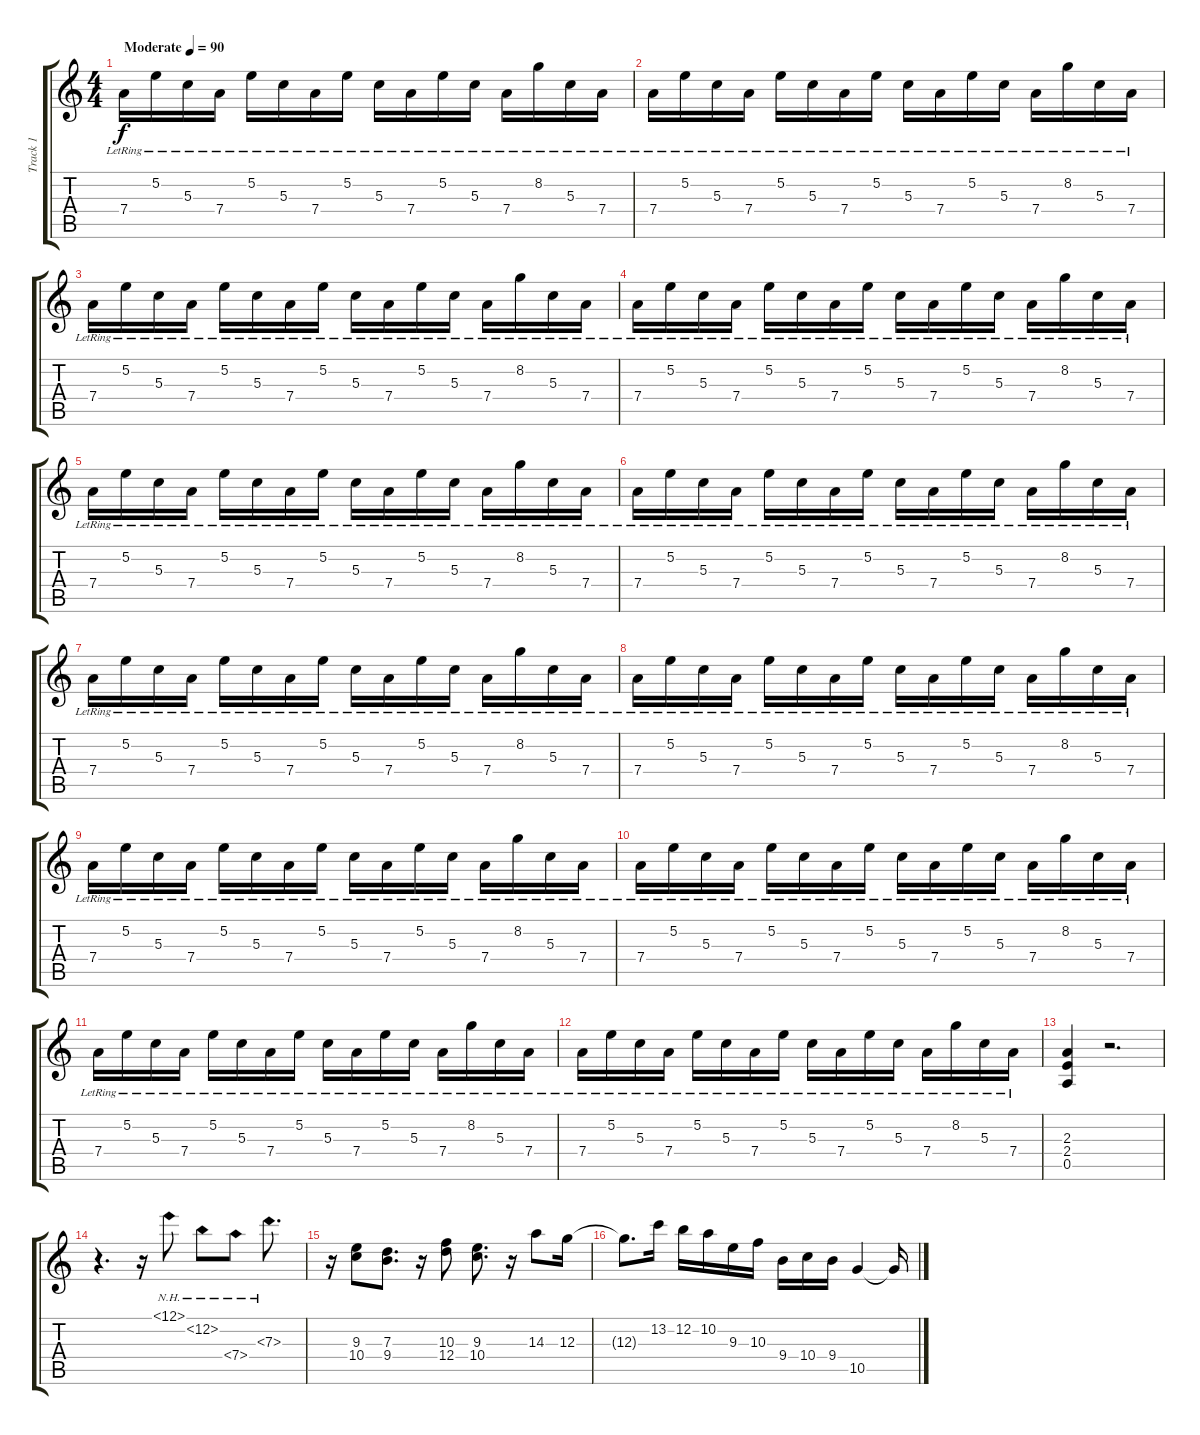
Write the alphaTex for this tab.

\track ("Track 1" "Track 1") {instrument acousticguitarnylon}
\staff {score tabs}
\tuning (E4 B3 G3 D3 A2 E2) {hide}
\ts (4 4)
\tempo (90 "Moderate")
\clef g2
\ks c
7.4{lr}.16{dy f instrument acousticguitarnylon} 5.2{lr}.16 5.3{lr}.16 7.4{lr}.16 5.2{lr}.16 5.3{lr}.16 7.4{lr}.16 5.2{lr}.16 5.3{lr}.16 7.4{lr}.16 5.2{lr}.16 5.3{lr}.16 7.4{lr}.16 8.2{lr}.16 5.3{lr}.16 7.4{lr}.16 |
7.4{lr}.16 5.2{lr}.16 5.3{lr}.16 7.4{lr}.16 5.2{lr}.16 5.3{lr}.16 7.4{lr}.16 5.2{lr}.16 5.3{lr}.16 7.4{lr}.16 5.2{lr}.16 5.3{lr}.16 7.4{lr}.16 8.2{lr}.16 5.3{lr}.16 7.4{lr}.16 |
7.4{lr}.16 5.2{lr}.16 5.3{lr}.16 7.4{lr}.16 5.2{lr}.16 5.3{lr}.16 7.4{lr}.16 5.2{lr}.16 5.3{lr}.16 7.4{lr}.16 5.2{lr}.16 5.3{lr}.16 7.4{lr}.16 8.2{lr}.16 5.3{lr}.16 7.4{lr}.16 |
7.4{lr}.16 5.2{lr}.16 5.3{lr}.16 7.4{lr}.16 5.2{lr}.16 5.3{lr}.16 7.4{lr}.16 5.2{lr}.16 5.3{lr}.16 7.4{lr}.16 5.2{lr}.16 5.3{lr}.16 7.4{lr}.16 8.2{lr}.16 5.3{lr}.16 7.4{lr}.16 |
7.4{lr}.16 5.2{lr}.16 5.3{lr}.16 7.4{lr}.16 5.2{lr}.16 5.3{lr}.16 7.4{lr}.16 5.2{lr}.16 5.3{lr}.16 7.4{lr}.16 5.2{lr}.16 5.3{lr}.16 7.4{lr}.16 8.2{lr}.16 5.3{lr}.16 7.4{lr}.16 |
7.4{lr}.16 5.2{lr}.16 5.3{lr}.16 7.4{lr}.16 5.2{lr}.16 5.3{lr}.16 7.4{lr}.16 5.2{lr}.16 5.3{lr}.16 7.4{lr}.16 5.2{lr}.16 5.3{lr}.16 7.4{lr}.16 8.2{lr}.16 5.3{lr}.16 7.4{lr}.16 |
7.4{lr}.16 5.2{lr}.16 5.3{lr}.16 7.4{lr}.16 5.2{lr}.16 5.3{lr}.16 7.4{lr}.16 5.2{lr}.16 5.3{lr}.16 7.4{lr}.16 5.2{lr}.16 5.3{lr}.16 7.4{lr}.16 8.2{lr}.16 5.3{lr}.16 7.4{lr}.16 |
7.4{lr}.16 5.2{lr}.16 5.3{lr}.16 7.4{lr}.16 5.2{lr}.16 5.3{lr}.16 7.4{lr}.16 5.2{lr}.16 5.3{lr}.16 7.4{lr}.16 5.2{lr}.16 5.3{lr}.16 7.4{lr}.16 8.2{lr}.16 5.3{lr}.16 7.4{lr}.16 |
7.4{lr}.16 5.2{lr}.16 5.3{lr}.16 7.4{lr}.16 5.2{lr}.16 5.3{lr}.16 7.4{lr}.16 5.2{lr}.16 5.3{lr}.16 7.4{lr}.16 5.2{lr}.16 5.3{lr}.16 7.4{lr}.16 8.2{lr}.16 5.3{lr}.16 7.4{lr}.16 |
7.4{lr}.16 5.2{lr}.16 5.3{lr}.16 7.4{lr}.16 5.2{lr}.16 5.3{lr}.16 7.4{lr}.16 5.2{lr}.16 5.3{lr}.16 7.4{lr}.16 5.2{lr}.16 5.3{lr}.16 7.4{lr}.16 8.2{lr}.16 5.3{lr}.16 7.4{lr}.16 |
7.4{lr}.16 5.2{lr}.16 5.3{lr}.16 7.4{lr}.16 5.2{lr}.16 5.3{lr}.16 7.4{lr}.16 5.2{lr}.16 5.3{lr}.16 7.4{lr}.16 5.2{lr}.16 5.3{lr}.16 7.4{lr}.16 8.2{lr}.16 5.3{lr}.16 7.4{lr}.16 |
7.4{lr}.16 5.2{lr}.16 5.3{lr}.16 7.4{lr}.16 5.2{lr}.16 5.3{lr}.16 7.4{lr}.16 5.2{lr}.16 5.3{lr}.16 7.4{lr}.16 5.2{lr}.16 5.3{lr}.16 7.4{lr}.16 8.2{lr}.16 5.3{lr}.16 7.4{lr}.16 |
(2.3 2.4 0.5).4{instrument distortionguitar} r.2{d} |
r.4{d instrument acousticguitarnylon} r.16 12.1{nh}.8 12.2{nh}.8 7.4{nh}.8 7.3{nh}.8{d} |
r.16 (9.3 10.4).8 (7.3 9.4).8{d} r.16 (10.3 12.4).8 (9.3 10.4).8{d} r.16 14.3.8 12.3.16 |
12.3{t}.8{d} 13.2.16 12.2.16 10.2.16 9.3.16 10.3.16 9.4.16 10.4.16 9.4.16 10.5.4 10.5{t}.16
